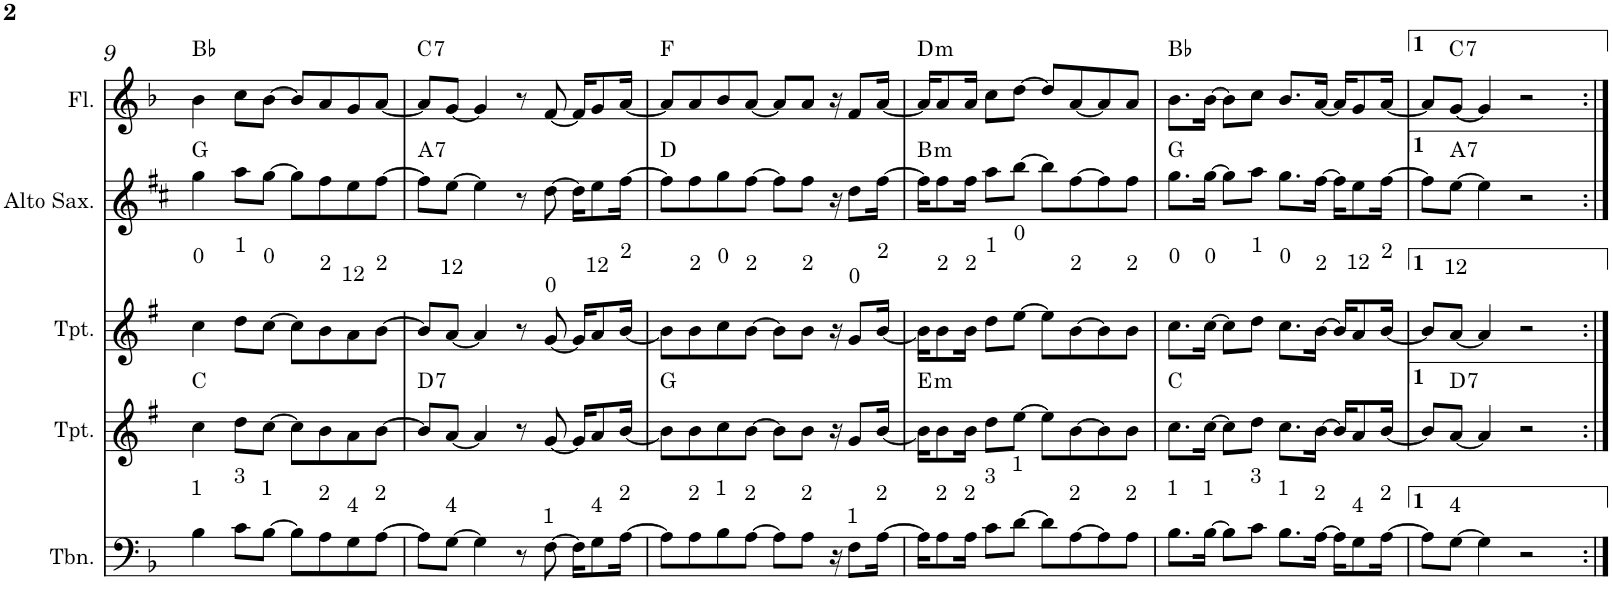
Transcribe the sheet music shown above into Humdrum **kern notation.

**kern	**kern	**harte	**kern	**kern	**harte	**kern	**harte
*part5	*part4	*part4	*part3	*part2	*part2	*part1	*part1
*staff5	*staff4	*	*staff3	*staff2	*	*staff1	*
*I"C clavF	*I"Bb	*	*I"Bb - Pirata	*I"Eb	*	*I"C clavG	*
!!LO:PB:g=z
*clefF4	*clefG2	*	*clefG2	*clefG2	*	*clefG2	*
*	*Trd1c2	*	*Trd1c2	*Trd5c9	*	*	*
*k[b-]	*k[f#]	*	*k[f#]	*k[f#c#]	*	*k[b-]	*
*F:	*G:	*	*G:	*D:	*	*F:	*
*M4/4	*M4/4	*	*M4/4	*M4/4	*	*M4/4	*
=9	=9	=9	=9	=9	=9	=9	=9
!LO:TX:a:t=1	!	!	!	!	!	!	!
4B-\	4cc\	C:maj	4cc\	4gg\	G:maj	4b-\	Bb:maj
!LO:TX:a:t=3	!	!	!	!	!	!	!
8c\L	8dd\L	.	8dd\L	8aa\L	.	8cc\L	.
!LO:TX:a:t=1	!	!	!	!	!	!	!
[>8B-\J	[>8cc\J	.	[>8cc\J	[>8gg\J	.	[>8b-\J	.
8B-\L]	8cc\L]	.	8cc\L]	8gg\L]	.	8b-/L]	.
!LO:TX:a:t=2	!	!	!	!	!	!	!
8A\	8b\	.	8b\	8ff#\	.	8a/	.
!LO:TX:a:t=4	!	!	!	!	!	!	!
8G\	8a\	.	8a\	8ee\	.	8g/	.
!LO:TX:a:t=2	!	!	!	!	!	!	!
[>8A\J	[>8b\J	.	[>8b\J	[>8ff#\J	.	[<8a/J	.
=10	=10	=10	=10	=10	=10	=10	=10
!	!	!LO:H:kt=7	!	!	!LO:H:kt=7	!	!LO:H:kt=7
8A\L]	8b/L]	D:7	8b/L]	8ff#\L]	A:7	8a/L]	C:7
!LO:TX:a:t=4	!	!	!	!	!	!	!
[>8G\J	[<8a/J	.	[<8a/J	[>8ee\J	.	[<8g/J	.
4G\]	4a/]	.	4a/]	4ee\]	.	4g/]	.
8r	8r	.	8r	8r	.	8r	.
!LO:TX:a:t=1	!	!	!	!	!	!	!
[>8F\	[<8g/	.	[<8g/	[>8dd\	.	[<8f/	.
16F\KL]	16g/KL]	.	16g/KL]	16dd\KL]	.	16f/KL]	.
!LO:TX:a:t=4	!	!	!	!	!	!	!
8G\	8a/	.	8a/	8ee\	.	8g/	.
!LO:TX:a:t=2	!	!	!	!	!	!	!
[>16A\Jk	[<16b/Jk	.	[<16b/Jk	[>16ff#\Jk	.	[<16a/Jk	.
=11	=11	=11	=11	=11	=11	=11	=11
8A\L]	8b\L]	G:maj	8b\L]	8ff#\L]	D:maj	8a/L]	F:maj
!LO:TX:a:t=2	!	!	!	!	!	!	!
8A\	8b\	.	8b\	8ff#\	.	8a/	.
!LO:TX:a:t=1	!	!	!	!	!	!	!
8B-\	8cc\	.	8cc\	8gg\	.	8b-/	.
!LO:TX:a:t=2	!	!	!	!	!	!	!
[>8A\J	[>8b\J	.	[>8b\J	[>8ff#\J	.	[<8a/J	.
8A\L]	8b\L]	.	8b\L]	8ff#\L]	.	8a/L]	.
!LO:TX:a:t=2	!	!	!	!	!	!	!
8A\J	8b\J	.	8b\J	8ff#\J	.	8a/J	.
16r	16r	.	16r	16r	.	16r	.
!LO:TX:a:t=1	!	!	!	!	!	!	!
8F\L	8g/L	.	8g/L	8dd\L	.	8f/L	.
!LO:TX:a:t=2	!	!	!	!	!	!	!
[>16A\Jk	[<16b/Jk	.	[<16b/Jk	[>16ff#\Jk	.	[<16a/Jk	.
=12	=12	=12	=12	=12	=12	=12	=12
!	!	!LO:H:kt=m	!	!	!LO:H:kt=m	!	!LO:H:kt=m
16A\KL]	16b\KL]	E:min	16b\KL]	16ff#\KL]	B:min	16a/KL]	D:min
!LO:TX:a:t=2	!	!	!	!	!	!	!
8A\	8b\	.	8b\	8ff#\	.	8a/	.
!LO:TX:a:t=2	!	!	!	!	!	!	!
16A\Jk	16b\Jk	.	16b\Jk	16ff#\Jk	.	16a/Jk	.
!LO:TX:a:t=3	!	!	!	!	!	!	!
8c\L	8dd\L	.	8dd\L	8aa\L	.	8cc\L	.
!LO:TX:a:t=1	!	!	!	!	!	!	!
[>8d\J	[>8ee\J	.	[>8ee\J	[>8bb\J	.	[>8dd\J	.
8d\L]	8ee\L]	.	8ee\L]	8bb\L]	.	8dd/L]	.
!LO:TX:a:t=2	!	!	!	!	!	!	!
[>8A\	[>8b\	.	[>8b\	[>8ff#\	.	[<8a/	.
8A\]	8b\]	.	8b\]	8ff#\]	.	8a/]	.
!LO:TX:a:t=2	!	!	!	!	!	!	!
8A\J	8b\J	.	8b\J	8ff#\J	.	8a/J	.
=13	=13	=13	=13	=13	=13	=13	=13
!LO:TX:a:t=1	!	!	!	!	!	!	!
8.B-\L	8.cc\L	C:maj	8.cc\L	8.gg\L	G:maj	8.b-\L	Bb:maj
!LO:TX:a:t=1	!	!	!	!	!	!	!
[>16B-\Jk	[>16cc\Jk	.	[>16cc\Jk	[>16gg\Jk	.	[>16b-\Jk	.
8B-\L]	8cc\L]	.	8cc\L]	8gg\L]	.	8b-\L]	.
!LO:TX:a:t=3	!	!	!	!	!	!	!
8c\J	8dd\J	.	8dd\J	8aa\J	.	8cc\J	.
!LO:TX:a:t=1	!	!	!	!	!	!	!
8.B-\L	8.cc\L	.	8.cc\L	8.gg\L	.	8.b-/L	.
!LO:TX:a:t=2	!	!	!	!	!	!	!
[>16A\Jk	[>16b\Jk	.	[>16b\Jk	[>16ff#\Jk	.	[<16a/Jk	.
16A\KL]	16b/KL]	.	16b/KL]	16ff#\KL]	.	16a/KL]	.
!LO:TX:a:t=4	!	!	!	!	!	!	!
8G\	8a/	.	8a/	8ee\	.	8g/	.
!LO:TX:a:t=2	!	!	!	!	!	!	!
[>16A\Jk	[<16b/Jk	.	[<16b/Jk	[>16ff#\Jk	.	[<16a/Jk	.
=14	=14	=14	=14	=14	=14	=14	=14
8A\L]	8b/L]	.	8b/L]	8ff#\L]	.	8a/L]	.
!LO:TX:a:t=4	!	!LO:H:kt=7	!	!	!LO:H:kt=7	!	!LO:H:kt=7
[>8G\J	[<8a/J	D:7	[<8a/J	[>8ee\J	A:7	[<8g/J	C:7
4G\]	4a/]	.	4a/]	4ee\]	.	4g/]	.
2r	2r	.	2r	2r	.	2r	.
=:|!	=:|!	=:|!	=:|!	=:|!	=:|!	=:|!	=:|!
*-	*-	*-	*-	*-	*-	*-	*-
